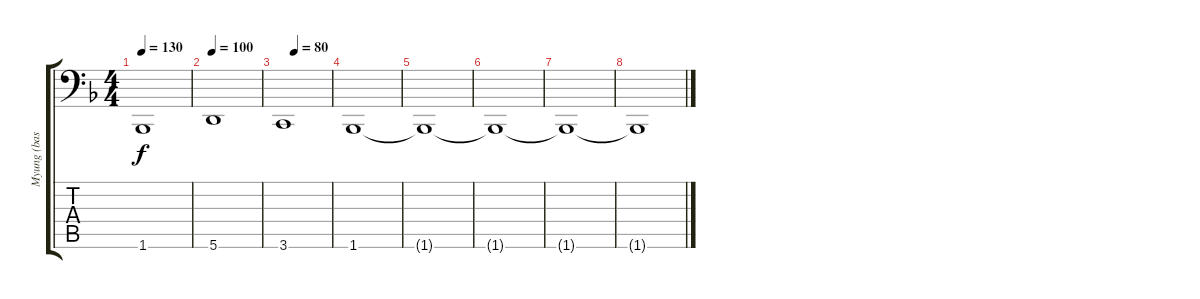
\track ("Myung (bass)" "Myung (bas") {instrument electricbassfinger}
\staff {score tabs}
\tuning (C3 G2 D2 A1 E1 A0) {hide}
\ts (4 4)
\tempo 130
\clef f4
\ks dminor
1.6{t}.1{dy f} |
\tempo 100
5.6.1 |
\tempo (80 0.25)
3.6.1 |
1.6.1 |
1.6{t}.1 |
1.6{t}.1{volume 0} |
1.6{t}.1 |
1.6{t}.1
